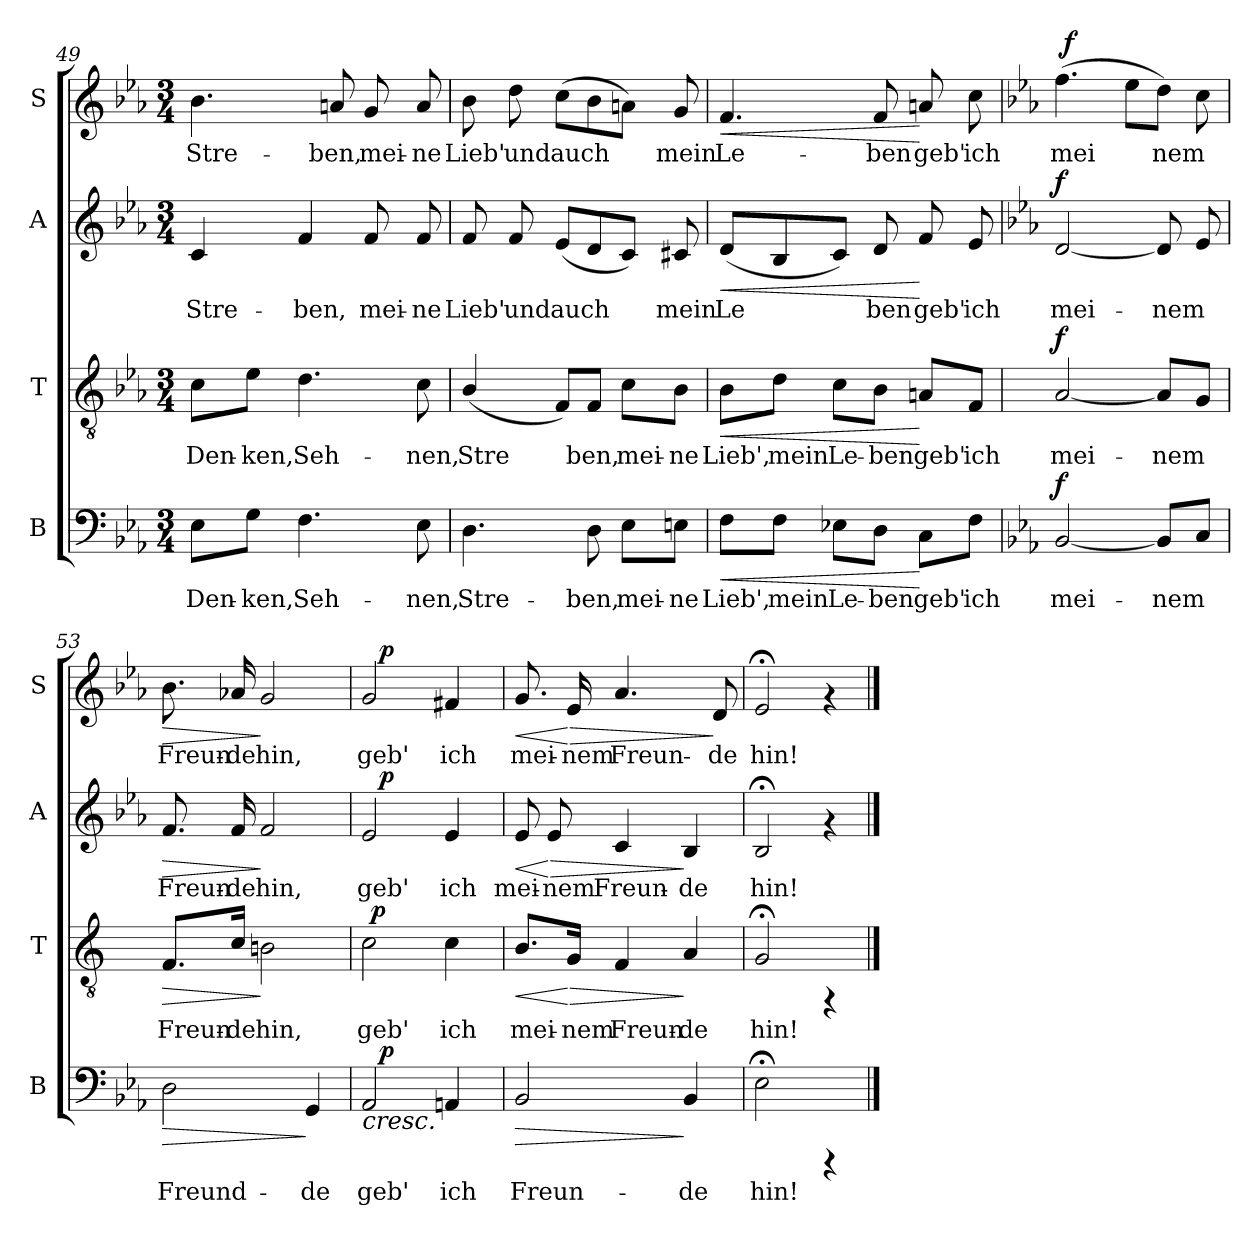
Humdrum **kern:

**kern	**text	**dynam	**kern	**text	**dynam	**kern	**text	**dynam	**kern	**text	**dynam
*part4	*part4	*part4	*part3	*part3	*part3	*part2	*part2	*part2	*part1	*part1	*part1
*staff4	*staff4	*staff4	*staff3	*staff3	*staff3	*staff2	*staff2	*staff2	*staff1	*staff1	*staff1
*I"B	*	*	*I"T	*	*	*I"A	*	*	*I"S	*	*
*I'B	*	*	*I'T	*	*	*I'A	*	*	*I'S	*	*
*clefF4	*	*	*clefGv2	*	*	*clefG2	*	*	*clefG2	*	*
*k[b-e-a-]	*	*	*k[b-e-a-]	*	*	*k[b-e-a-]	*	*	*k[b-e-a-]	*	*
*E-:	*	*	*E-:	*	*	*E-:	*	*	*E-:	*	*
*M3/4	*	*	*M3/4	*	*	*M3/4	*	*	*M3/4	*	*
=49	=49	=49	=49	=49	=49	=49	=49	=49	=49	=49	=49
!	!LO:LY:b:cj	!	!	!LO:LY:b:cj	!	!	!LO:LY:b:cj	!	!	!LO:LY:b:cj	!
8E-\L	Den-	.	8c\L	Den-	.	4c/	Stre-	.	4.b-\	Stre-	.
!	!LO:LY:b:cj	!	!	!LO:LY:b:cj	!	!	!	!	!	!	!
8G\J	-ken,	.	8e-\J	-ken,	.	.	.	.	.	.	.
!	!LO:LY:b:cj	!	!	!LO:LY:b:cj	!	!	!LO:LY:b:cj	!	!	!	!
4.F\	Seh-	.	4.d\	Seh-	.	4f/	-ben,	.	.	.	.
!	!	!	!	!	!	!	!	!	!	!LO:LY:b:cj	!
.	.	.	.	.	.	.	.	.	8an/	-ben,	.
!	!	!	!	!	!	!	!LO:LY:b:cj	!	!	!LO:LY:b:cj	!
.	.	.	.	.	.	8f/	mei-	.	8g/	mei-	.
!	!LO:LY:b:cj	!	!	!LO:LY:b:cj	!	!	!LO:LY:b:cj	!	!	!LO:LY:b:cj	!
8E-\	-nen,	.	8c\	-nen,	.	8f/	-ne	.	8a/	-ne	.
=50	=50	=50	=50	=50	=50	=50	=50	=50	=50	=50	=50
!	!LO:LY:b:cj	!	!	!LO:LY:b:cj	!	!	!LO:LY:b:cj	!	!	!LO:LY:b:cj	!
4.D\	Stre-	.	(<4B-/	Stre-	.	8f/	Lieb'	.	8b-\	Lieb'	.
!	!	!	!	!	!	!	!LO:LY:b:cj	!	!	!LO:LY:b:cj	!
.	.	.	.	.	.	8f/	und	.	8dd\	und	.
!	!	!	!	!LO:LY:b:cj	!	!	!LO:LY:b:cj	!	!	!LO:LY:b:cj	!
.	.	.	8F/L)	--	.	(<8e-/L	auch	.	(>8cc\L	auch	.
!	!LO:LY:b:cj	!	!	!LO:LY:b:cj	!	!	!LO:LY:b:cj	!	!	!LO:LY:b:cj	!
8D\	-ben,	.	8F/J	-ben,	.	8d/	.	.	8b-\	.	.
!	!LO:LY:b:cj	!	!	!LO:LY:b:cj	!	!	!LO:LY:b:cj	!	!	!LO:LY:b:cj	!
8E-\L	mei-	.	8c\L	mei-	.	8c/J)	.	.	8an\J)	.	.
!	!LO:LY:b:cj	!	!	!LO:LY:b:cj	!	!	!LO:LY:b:cj	!	!	!LO:LY:b:cj	!
8En\J	-ne	.	8B-\J	-ne	.	8c#X/	mein	.	8g/	mein	.
!!LO:PB:g=z
=51	=51	=51	=51	=51	=51	=51	=51	=51	=51	=51	=51
!	!LO:LY:b:cj	!LO:HP:b	!	!LO:LY:b:cj	!LO:HP:b	!	!LO:LY:b:cj	!LO:HP:b	!	!LO:LY:b:cj	!LO:HP:b
8F\L	Lieb',	<	8B-\L	Lieb',	<	(<8d/L	Le-	<	4.f/	Le-	<
!	!LO:LY:b:cj	!	!	!LO:LY:b:cj	!	!	!LO:LY:b:cj	!	!	!	!
8F\J	mein	.	8d\J	mein	.	8B-/	--	.	.	.	.
!	!LO:LY:b:cj	!	!	!LO:LY:b:cj	!	!	!LO:LY:b:cj	!	!	!	!
8E-X\L	Le-	.	8c\L	Le-	.	8c/J)	--	.	.	.	.
!	!LO:LY:b:cj	!	!	!LO:LY:b:cj	!	!	!LO:LY:b:cj	!	!	!LO:LY:b:cj	!
8D\J	-ben	.	8B-\J	-ben	.	8d/	-ben	.	8f/	-ben	.
!	!LO:LY:b:cj	!	!	!LO:LY:b:cj	!	!	!LO:LY:b:cj	!	!	!LO:LY:b:cj	!
8C\L	geb'	[	8An/L	geb'	[	8f/	geb'	[	8an/	geb'	[
!	!LO:LY:b:cj	!	!	!LO:LY:b:cj	!	!	!LO:LY:b:cj	!	!	!LO:LY:b:cj	!
8F\J	ich	.	8F/J	ich	.	8e-/	ich	.	8cc\	ich	.
=52	=52	=52	=52	=52	=52	=52	=52	=52	=52	=52	=52
*	*	*	*k[]	*	*	*	*	*	*	*	*
*	*	*	*C:	*	*	*	*	*	*	*	*
!	!LO:LY:b:cj	!LO:DY:a	!	!LO:LY:b:cj	!LO:DY:a	!	!LO:LY:b:cj	!LO:DY:a	!	!LO:LY:b:cj	!
*	*	*	*	*	*	*	*	*	*^	*	*
[<2BB-/	mei-	f	[<2A/	mei-	f	[<2d/	mei-	f	(<4.ff\	64ryy	mei-	.
!	!	!	!	!	!	!	!	!	!	!	!	!LO:DY:a
.	.	.	.	.	.	.	.	.	.	2ryy	.	f
!	!	!	!	!	!	!	!	!	!	!	!LO:LY:b:cj	!
.	.	.	.	.	.	.	.	.	8ee-\L	.	--	.
!	!LO:LY:b:cj	!	!	!LO:LY:b:cj	!	!	!LO:LY:b:cj	!	!	!	!LO:LY:b:cj	!
8BB-/L]	-nem	.	8A/L]	-nem	.	8d/]	-nem	.	8dd\J)	.	-nem	.
.	.	.	.	.	.	.	.	.	.	8...ryy	.	.
!	!LO:LY:b:cj	!	!	!LO:LY:b:cj	!	!	!LO:LY:b:cj	!	!	!	!LO:LY:b:cj	!
8C/J	.	.	8G/J	.	.	8e-/	.	.	8cc\	.	.	.
=53	=53	=53	=53	=53	=53	=53	=53	=53	=53	=53	=53	=53
!	!LO:LY:b:cj	!LO:HP:b	!	!LO:LY:b:cj	!LO:HP:b	!	!LO:LY:b:cj	!LO:HP:b	!	!	!LO:LY:b:cj	!LO:HP:b
*	*	*	*	*	*	*	*	*	*v	*v	*	*
2D\	Freund-	>	8.F/L	Freun-	>	8.f/	Freun-	>	8.b-\	Freun-	>
!	!	!	!	!LO:LY:b:cj	!	!	!LO:LY:b:cj	!	!	!LO:LY:b:cj	!
.	.	.	16c/Jk	-de	.	16f/	-de	.	16a-X/	-de	.
!	!	!	!	!LO:LY:b:cj	!	!	!LO:LY:b:cj	!	!	!LO:LY:b:cj	!
.	.	.	2Bn\	hin,	]	2f/	hin,	]	2g/	hin,	]
!	!LO:LY:b:cj	!	!	!	!	!	!	!	!	!	!
4GG/	-de	]	.	.	.	.	.	.	.	.	.
=54	=54	=54	=54	=54	=54	=54	=54	=54	=54	=54	=54
!	!LO:LY:b:cj	!LO:HP:b	!	!LO:LY:b:cj	!	!	!LO:LY:b:cj	!	!	!LO:LY:b:cj	!
*^	*	*	*^	*	*	*^	*	*	*^	*	*
2AA-/	32ryy	geb'	<	2c\	64ryy	geb'	.	2e-/	32ryy	geb'	.	2g/	32ryy	geb'	.
!	!	!	!	!	!	!	!LO:DY:a	!	!	!	!	!	!	!	!
.	.	.	.	.	2ryy	.	p	.	.	.	.	.	.	.	.
!	!	!	!LO:DY:a	!	!	!	!	!	!	!	!LO:DY:a	!	!	!	!LO:DY:a
.	2ryy	.	p	.	.	.	.	.	2ryy	.	p	.	2ryy	.	p
!	!	!LO:LY:b:cj	!	!	!	!LO:LY:b:cj	!	!	!	!LO:LY:b:cj	!	!	!	!LO:LY:b:cj	!
4AAn/	.	ich	[	4c\	.	ich	.	4e-/	.	ich	.	4f#X/	.	ich	.
.	.	.	.	.	8...ryy	.	.	.	.	.	.	.	.	.	.
.	8..ryy	.	.	.	.	.	.	.	8..ryy	.	.	.	8..ryy	.	.
=55	=55	=55	=55	=55	=55	=55	=55	=55	=55	=55	=55	=55	=55	=55	=55
!	!	!LO:LY:b:cj	!LO:HP:b	!	!	!LO:LY:b:cj	!LO:HP:b	!	!	!LO:LY:b:cj	!LO:HP:b	!	!	!LO:LY:b:cj	!LO:HP:b
*v	*v	*	*	*	*	*	*	*v	*v	*	*	*v	*v	*	*
*	*	*	*v	*v	*	*	*	*	*	*	*	*
2BB-/	Freun-	>	8.B/L	mei-	<	8e-/	mei-	<	8.g/	mei-	<
!	!	!	!	!	!	!	!LO:LY:b:cj	!LO:HP:n=1:b	!	!	!
.	.	.	.	.	.	8e-/	-nem	[ >	.	.	.
!	!	!	!	!LO:LY:b:cj	!LO:HP:n=1:b	!	!	!	!	!LO:LY:b:cj	!LO:HP:n=1:b
.	.	.	16G/Jk	-nem	[ >	.	.	.	16e-/	-nem	[ >
!	!	!	!	!LO:LY:b:cj	!	!	!LO:LY:b:cj	!	!	!LO:LY:b:cj	!
.	.	.	4F/	Freun-	.	4c/	Freun-	.	4.a-/	Freun-	.
!	!LO:LY:b:cj	!	!	!LO:LY:b:cj	!	!	!LO:LY:b:cj	!	!	!	!
4BB-/	-de	]	4A/	-de	]	4B-/	-de	]	.	.	.
!	!	!	!	!	!	!	!	!	!	!LO:LY:b:cj	!
.	.	.	.	.	.	.	.	.	8d/	-de	]
=56	=56	=56	=56	=56	=56	=56	=56	=56	=56	=56	=56
!	!LO:LY:b:cj	!	!	!LO:LY:b:cj	!	!	!LO:LY:b:cj	!	!	!LO:LY:b:cj	!
2E-;\	hin!	.	2G;</	hin!	.	2B-;</	hin!	.	2e-;</	hin!	.
4rCCC	.	.	4rFF	.	.	4rf	.	.	4rf	.	.
==	==	==	==	==	==	==	==	==	==	==	==
*-	*-	*-	*-	*-	*-	*-	*-	*-	*-	*-	*-
